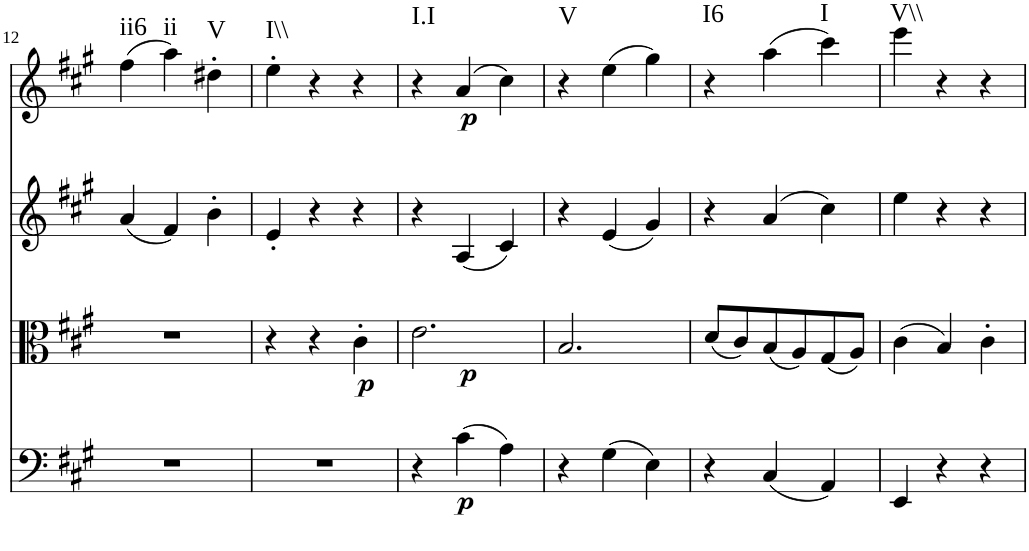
**kern	**dynam	**kern	**dynam	**kern	**kern	**dynam	**harte
*part4	*part4	*part3	*part3	*part2	*part1	*part1	*part1
*staff4	*staff4	*staff3	*staff3	*staff2	*staff1	*staff1	*
*I"Violoncello	*	*I"Viola	*	*I"Violin 2	*I"Violin 1	*	*
*I'Vc	*	*I'Vla	*	*I'Vln	*I'Vln	*	*
!!LO:PB:g=z
*clefF4	*	*clefC3	*	*clefG2	*clefG2	*	*
*k[f#c#g#]	*	*k[f#c#g#]	*	*k[f#c#g#]	*k[f#c#g#]	*	*
*M3/4	*	*M3/4	*	*M3/4	*M3/4	*	*
=12	=12	=12	=12	=12	=12	=12	=12
!	!	!	!	!	!	!	!LO:H:kt=ii6
2.r	.	2.r	.	(4a/	(4ff#\	.	N
!	!	!	!	!	!	!	!LO:H:kt=ii
.	.	.	.	4f#/)	4aa\)	.	N
!	!	!	!	!	!	!	!LO:H:kt=V
.	.	.	.	4b'\	4dd#X'\	.	N
=13	=13	=13	=13	=13	=13	=13	=13
!	!	!	!	!	!	!	!LO:H:kt=I\\
2.r	.	4r	.	4e'/	4ee'\	.	N
.	.	4r	.	4r	4r	.	.
!	!	!	!LO:DY:b	!	!	!	!
.	.	4c#'\	p	4r	4r	.	.
=14	=14	=14	=14	=14	=14	=14	=14
!	!	!	!LO:DY:b	!	!	!	!LO:H:kt=I.I
4r	.	2.e\	p	4r	4r	.	N
!	!LO:DY:b	!	!	!	!	!LO:DY:b	!
(4c#\	p	.	.	(4A/	(4a/	p	.
4A\)	.	.	.	4c#/)	4cc#\)	.	.
=15	=15	=15	=15	=15	=15	=15	=15
!	!	!	!	!	!	!	!LO:H:kt=V
4r	.	2.B/	.	4r	4r	.	N
(4G#\	.	.	.	(4e/	(4ee\	.	.
4E\)	.	.	.	4g#/)	4gg#\)	.	.
=16	=16	=16	=16	=16	=16	=16	=16
!	!	!	!	!	!	!	!LO:H:kt=I6
4r	.	(8d/L	.	4r	4r	.	N
.	.	8c#/)	.	.	.	.	.
(4C#/	.	(8B/	.	(4a/	(4aa\	.	.
.	.	8A/)	.	.	.	.	.
!	!	!	!	!	!	!	!LO:H:kt=I
4AA/)	.	(8G#/	.	4cc#\)	4ccc#\)	.	N
.	.	8A/J)	.	.	.	.	.
=17	=17	=17	=17	=17	=17	=17	=17
!	!	!	!	!	!	!	!LO:H:kt=V\\
4EE/	.	(4c#\	.	4ee\	4eee\	.	N
4r	.	4B/)	.	4r	4r	.	.
4r	.	4c#'\	.	4r	4r	.	.
=	=	=	=	=	=	=	=
*-	*-	*-	*-	*-	*-	*-	*-
